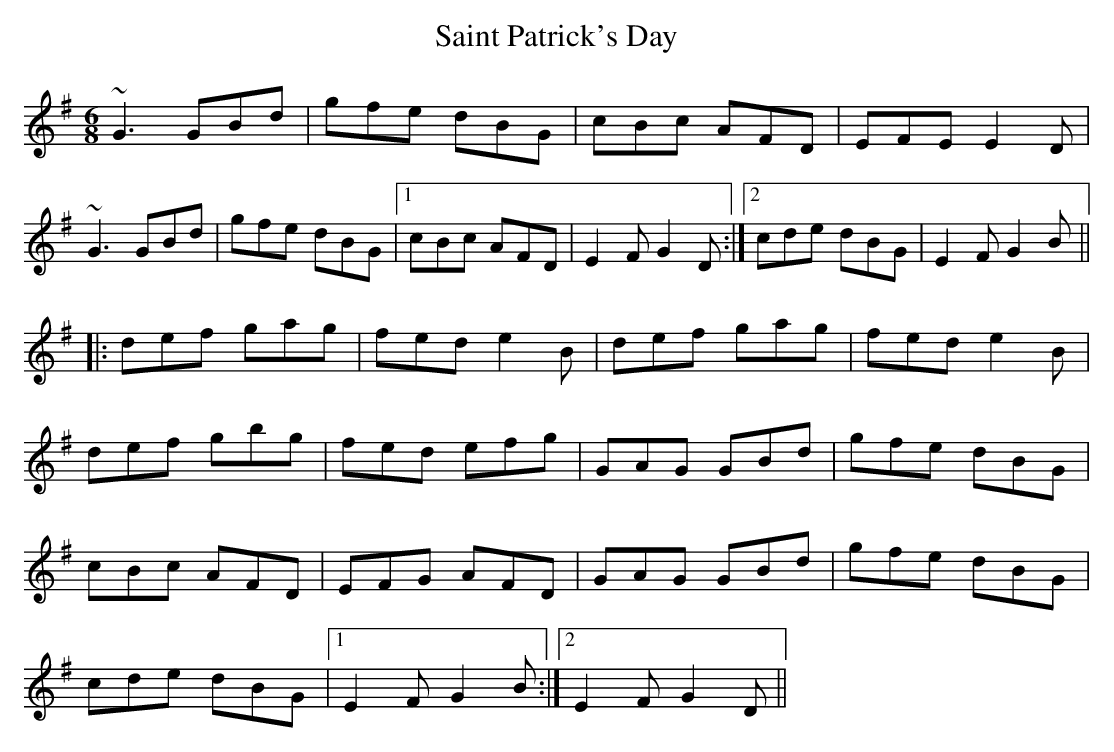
X:1
T:Saint Patrick's Day
M:6/8
L:1/8
K:G
~G3 GBd|gfe dBG|cBc AFD|EFE E2D|!
~G3 GBd|gfe dBG|1 cBc AFD|E2F G2D:|2 cde dBG|E2F G2B||!
|:def gag|fed e2B|def gag|fed e2B|!
def gbg|fed efg|GAG GBd|gfe dBG|!
cBc AFD|EFG AFD|GAG GBd|gfe dBG|!
cde dBG|1 E2F G2B:|2 E2F G2D||!
